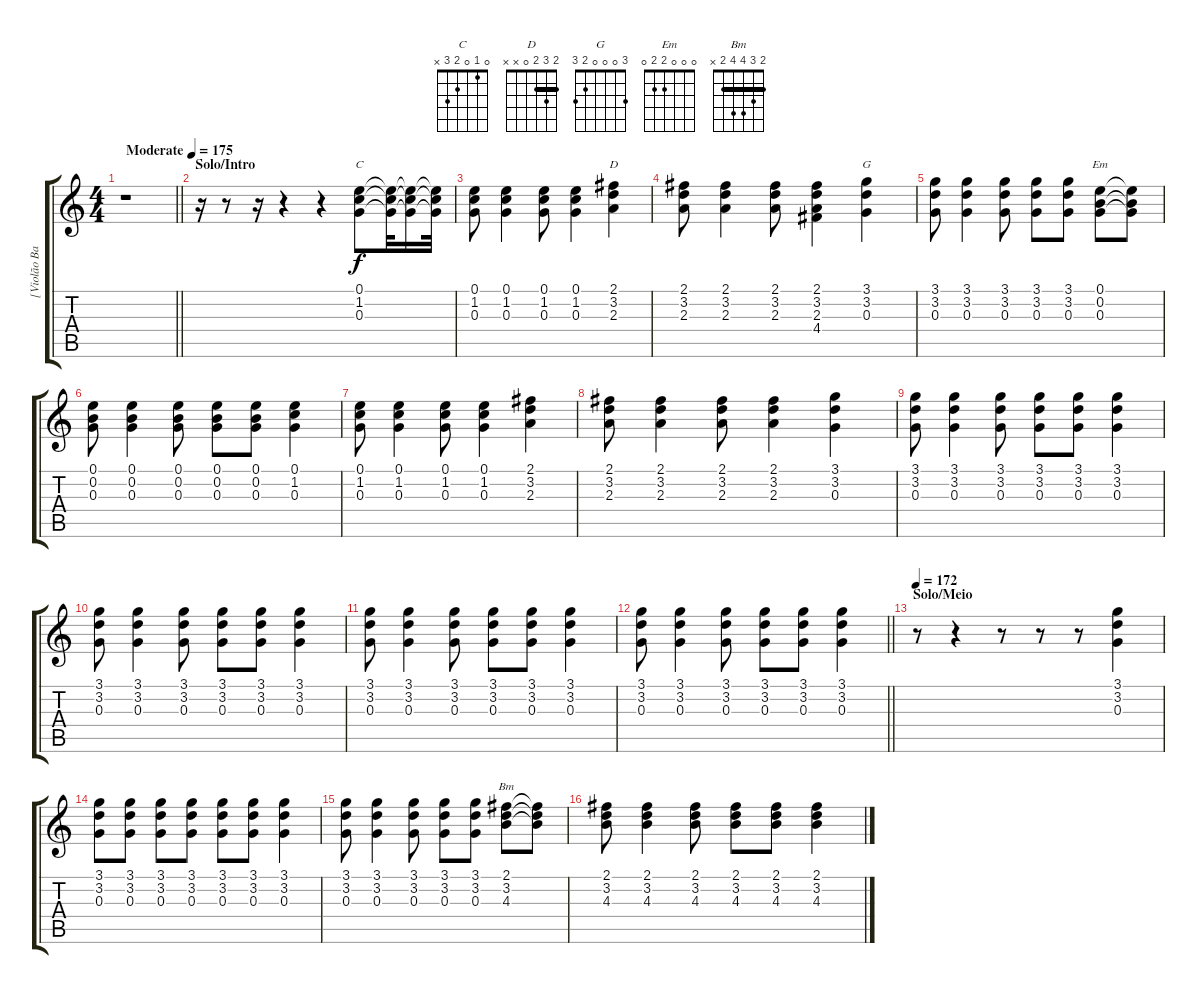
\track ("[Violão Base]" "[Violão Ba") {instrument acousticguitarsteel}
\staff {score tabs}
\tuning (E4 B3 G3 D3 A2 E2) {hide}
\chord ("C" 0 1 0 2 3 x)
\chord ("D" 2 3 2 0 x x) {barre 2}
\chord ("G" 3 0 0 0 2 3)
\chord ("Em" 0 0 0 2 2 0)
\chord ("Bm" 2 3 4 4 2 x) {barre 2}
\ts (4 4)
\tempo (175 "Moderate")
\clef g2
\barLineRight lightlight
\ks c
r.1{dy f instrument acousticguitarsteel} |
\section ("" "Solo/Intro")
r.16 r.8{ot 15mb} r.16 r.4 r.4 (0.1 1.2 0.3).8{ch "C"} (0.1{t} 1.2{t} 0.3{t}).32 (0.1{t} 1.2{t} 0.3{t}).16 (0.1{t} 1.2{t} 0.3{t}).32 |
(0.1 1.2 0.3).8 (0.1 1.2 0.3).4 (0.1 1.2 0.3).8 (0.1 1.2 0.3).4 (2.1 3.2 2.3).4{ch "D"} |
(2.1 3.2 2.3).8 (2.1 3.2 2.3).4 (2.1 3.2 2.3).8 (2.1 3.2 2.3 4.4).4 (3.1 3.2 0.3).4{ch "G"} |
(3.1 3.2 0.3).8 (3.1 3.2 0.3).4 (3.1 3.2 0.3).8 (3.1 3.2 0.3).8 (3.1 3.2 0.3).8 (0.1 0.2 0.3).8{ch "Em"} (0.1{t} 0.2{t} 0.3{t}).8 |
(0.1 0.2 0.3).8 (0.1 0.2 0.3).4 (0.1 0.2 0.3).8 (0.1 0.2 0.3).8 (0.1 0.2 0.3).8 (0.1 1.2 0.3).4 |
(0.1 1.2 0.3).8 (0.1 1.2 0.3).4 (0.1 1.2 0.3).8 (0.1 1.2 0.3).4 (2.1 3.2 2.3).4 |
(2.1 3.2 2.3).8 (2.1 3.2 2.3).4 (2.1 3.2 2.3).8 (2.1 3.2 2.3).4 (3.1 3.2 0.3).4 |
(3.1 3.2 0.3).8 (3.1 3.2 0.3).4 (3.1 3.2 0.3).8 (3.1 3.2 0.3).8 (3.1 3.2 0.3).8 (3.1 3.2 0.3).4 |
(3.1 3.2 0.3).8 (3.1 3.2 0.3).4 (3.1 3.2 0.3).8 (3.1 3.2 0.3).8 (3.1 3.2 0.3).8 (3.1 3.2 0.3).4 |
(3.1 3.2 0.3).8 (3.1 3.2 0.3).4 (3.1 3.2 0.3).8 (3.1 3.2 0.3).8 (3.1 3.2 0.3).8 (3.1 3.2 0.3).4 |
\barLineRight lightlight
(3.1 3.2 0.3).8 (3.1 3.2 0.3).4 (3.1 3.2 0.3).8 (3.1 3.2 0.3).8 (3.1 3.2 0.3).8 (3.1 3.2 0.3).4 |
\section ("" "Solo/Meio")
\tempo 172
r.8 r.4 r.8 r.8 r.8 (3.1 3.2 0.3).4 |
(3.1 3.2 0.3).8 (3.1 3.2 0.3).8 (3.1 3.2 0.3).8 (3.1 3.2 0.3).8 (3.1 3.2 0.3).8 (3.1 3.2 0.3).8 (3.1 3.2 0.3).4 |
(3.1 3.2 0.3).8 (3.1 3.2 0.3).4 (3.1 3.2 0.3).8 (3.1 3.2 0.3).8 (3.1 3.2 0.3).8 (2.1 3.2 4.3).8{ch "Bm"} (2.1{t} 3.2{t} 4.3{t}).8 |
(2.1 3.2 4.3).8 (2.1 3.2 4.3).4 (2.1 3.2 4.3).8 (2.1 3.2 4.3).8 (2.1 3.2 4.3).8 (2.1 3.2 4.3).4
